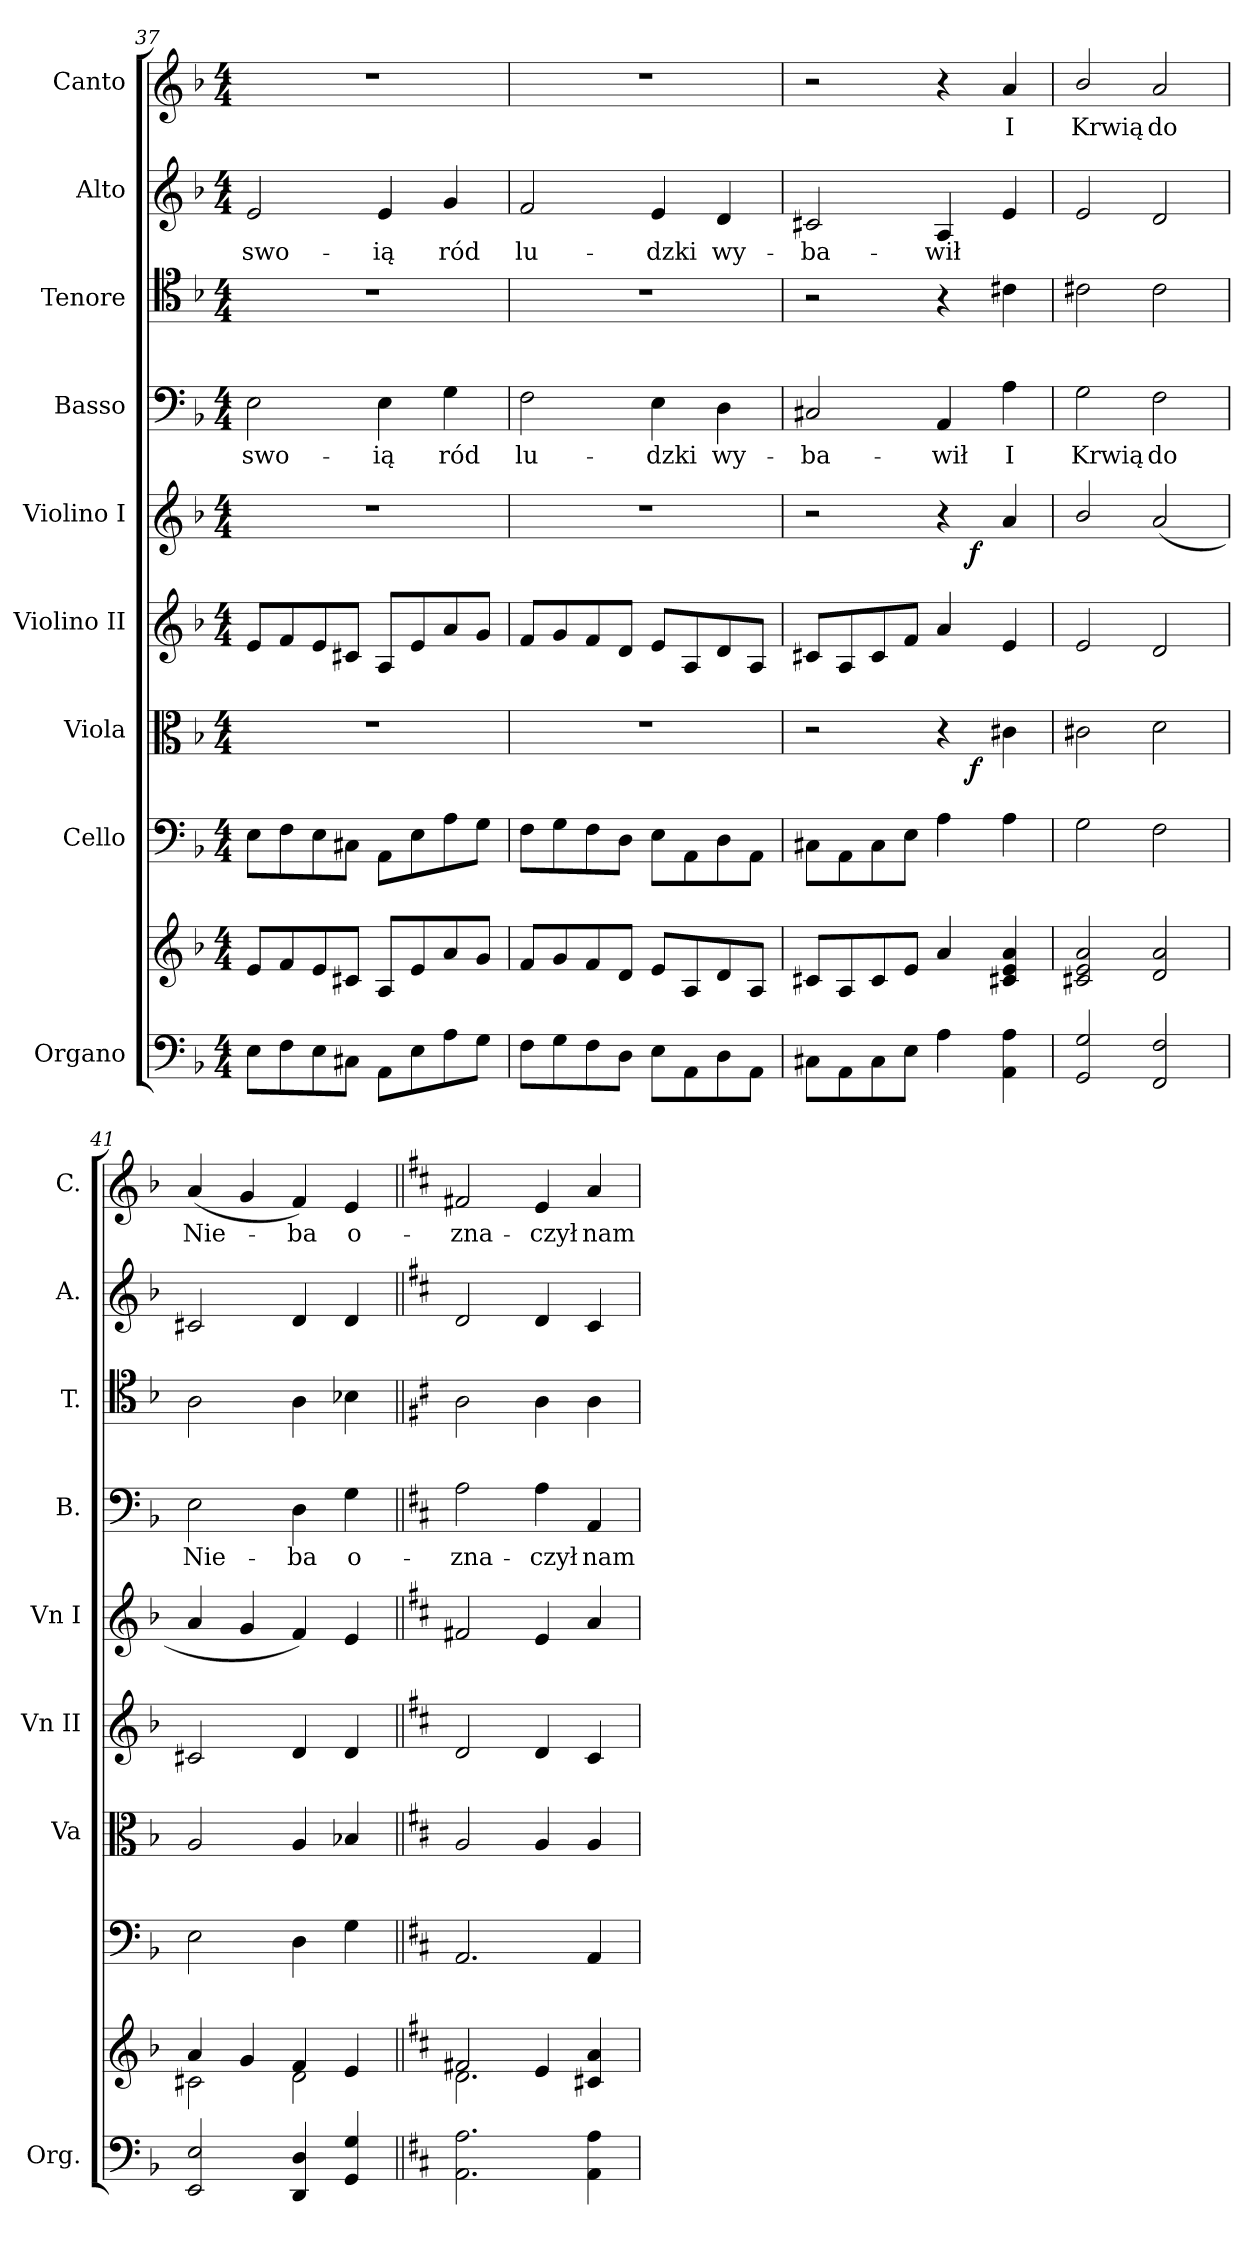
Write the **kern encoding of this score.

**kern	**kern	**kern	**kern	**dynam	**kern	**kern	**dynam	**kern	**text	**kern	**kern	**text	**kern	**text
*part9	*part9	*part8	*part7	*part7	*part6	*part5	*part5	*part4	*part4	*part3	*part2	*part2	*part1	*part1
*staff10	*staff9	*staff8	*staff7	*staff7	*staff6	*staff5	*staff5	*staff4	*staff4	*staff3	*staff2	*staff2	*staff1	*staff1
*I"Organo	*	*I"Cello	*I"Viola	*	*I"Violino II	*I"Violino I	*	*I"Basso	*	*I"Tenore	*I"Alto	*	*I"Canto	*
*I'Org.	*	*	*I'Va	*	*I'Vn II	*I'Vn I	*	*I'B.	*	*I'T.	*I'A.	*	*I'C.	*
*clefF4	*clefG2	*clefF4	*clefC3	*	*clefG2	*clefG2	*	*clefF4	*	*clefC4	*clefG2	*	*clefG2	*
*k[b-]	*k[b-]	*k[b-]	*k[b-]	*	*k[b-]	*k[b-]	*	*k[b-]	*	*k[b-]	*k[b-]	*	*k[b-]	*
*M4/4	*M4/4	*M4/4	*M4/4	*	*M4/4	*M4/4	*	*M4/4	*	*M4/4	*M4/4	*	*M4/4	*
=37	=37	=37	=37	=37	=37	=37	=37	=37	=37	=37	=37	=37	=37	=37
8E\L	8e/L	8E\L	1r	.	8e/L	1r	.	2E\	swo-	1r	2e/	swo-	1r	.
8F\	8f/	8F\	.	.	8f/	.	.	.	.	.	.	.	.	.
8E\	8e/	8E\	.	.	8e/	.	.	.	.	.	.	.	.	.
8C#X\J	8c#X/J	8C#X\J	.	.	8c#X/J	.	.	.	.	.	.	.	.	.
8AA\L	8A/L	8AA\L	.	.	8A/L	.	.	4E\	-ią	.	4e/	-ią	.	.
8E\	8e/	8E\	.	.	8e/	.	.	.	.	.	.	.	.	.
8A\	8a/	8A\	.	.	8a/	.	.	4G\	ród	.	4g/	ród	.	.
8G\J	8g/J	8G\J	.	.	8g/J	.	.	.	.	.	.	.	.	.
=38	=38	=38	=38	=38	=38	=38	=38	=38	=38	=38	=38	=38	=38	=38
8F\L	8f/L	8F\L	1r	.	8f/L	1r	.	2F\	lu-	1r	2f/	lu-	1r	.
8G\	8g/	8G\	.	.	8g/	.	.	.	.	.	.	.	.	.
8F\	8f/	8F\	.	.	8f/	.	.	.	.	.	.	.	.	.
8D\J	8d/J	8D\J	.	.	8d/J	.	.	.	.	.	.	.	.	.
8E\L	8e/L	8E\L	.	.	8e/L	.	.	4E\	-dzki	.	4e/	-dzki	.	.
8AA\	8A/	8AA\	.	.	8A/	.	.	.	.	.	.	.	.	.
8D\	8d/	8D\	.	.	8d/	.	.	4D\	wy-	.	4d/	wy-	.	.
8AA\J	8A/J	8AA\J	.	.	8A/J	.	.	.	.	.	.	.	.	.
=39	=39	=39	=39	=39	=39	=39	=39	=39	=39	=39	=39	=39	=39	=39
*	*	*	*^	*	*	*^	*	*	*	*	*	*	*	*
8C#X\L	8c#X/L	8C#X\L	2r	2ryy	.	8c#X/L	2r	2ryy	.	2C#X/	-ba-	2r	2c#X/	-ba-	2r	.
8AA\	8A/	8AA\	.	.	.	8A/	.	.	.	.	.	.	.	.	.	.
8C#\	8c#/	8C#\	.	.	.	8c#/	.	.	.	.	.	.	.	.	.	.
8E\J	8e/J	8E\J	.	.	.	8f/J	.	.	.	.	.	.	.	.	.	.
4A\	4a/	4A\	4r	8ryy	.	4a/	4r	8ryy	.	4AA/	-wił	4r	4A/	-wił	4r	.
!	!	!	!	!	!LO:DY:b	!	!	!	!LO:DY:b	!	!	!	!	!	!	!
.	.	.	.	4.ryy	f	.	.	4.ryy	f	.	.	.	.	.	.	.
4AA\ 4A\	4c#X/ 4e/ 4a/	4A\	4c#X\	.	.	4e/	4a/	.	.	4A\	I	4c#X\	4e/	.	4a/	I
*	*	*	*v	*v	*	*	*v	*v	*	*	*	*	*	*	*	*
=40	=40	=40	=40	=40	=40	=40	=40	=40	=40	=40	=40	=40	=40	=40
2GG/ 2G/	2c#X/ 2e/ 2a/	2G\	2c#X\	.	2e/	2b-/	.	2G\	Krwią	2c#X\	2e/	.	2b-/	Krwią
2FF/ 2F/	2d/ 2a/	2F\	2d\	.	2d/	(>2a/	.	2F\	do	2c#\	2d/	.	2a/	do
=41	=41	=41	=41	=41	=41	=41	=41	=41	=41	=41	=41	=41	=41	=41
*	*^	*	*	*	*	*	*	*	*	*	*	*	*	*
2EE/ 2E/	4a/	2c#X\	2E\	2A/	.	2c#X/	4a/	.	2E\	Nie-	2A\	2c#X/	.	(4a/	Nie-
.	4g/	.	.	.	.	.	4g/	.	.	.	.	.	.	4g/	.
4DD/ 4D/	4f/	2d\	4D\	4A/	.	4d/	4f/)	.	4D\	-ba	4A\	4d/	.	4f/)	-ba
4GG/ 4G/	4e/	.	4G\	4B-X/	.	4d/	4e/	.	4G\	o-	4B-X\	4d/	.	4e/	o-
=42||	=42||	=42||	=42||	=42||	=42||	=42||	=42||	=42||	=42||	=42||	=42||	=42||	=42||	=42||	=42||
*k[f#c#]	*k[f#c#]	*	*k[f#c#]	*k[f#c#]	*	*k[f#c#]	*k[f#c#]	*	*k[f#c#]	*	*k[f#c#]	*k[f#c#]	*	*k[f#c#]	*
2.AA\ 2.A\	2f#X/	2.d\	2.AA/	2A/	.	2d/	2f#X/	.	2A\	-zna-	2A\	2d/	.	2f#X/	-zna-
.	4e/	.	.	4A/	.	4d/	4e/	.	4A\	-czył	4A\	4d/	.	4e/	-czył
4AA\ 4A\	4c#X/ 4a/	4ryy	4AA/	4A/	.	4c#/	4a/	.	4AA/	nam	4A\	4c#/	.	4a/	nam
*	*v	*v	*	*	*	*	*	*	*	*	*	*	*	*	*
=	=	=	=	=	=	=	=	=	=	=	=	=	=	=
*-	*-	*-	*-	*-	*-	*-	*-	*-	*-	*-	*-	*-	*-	*-
